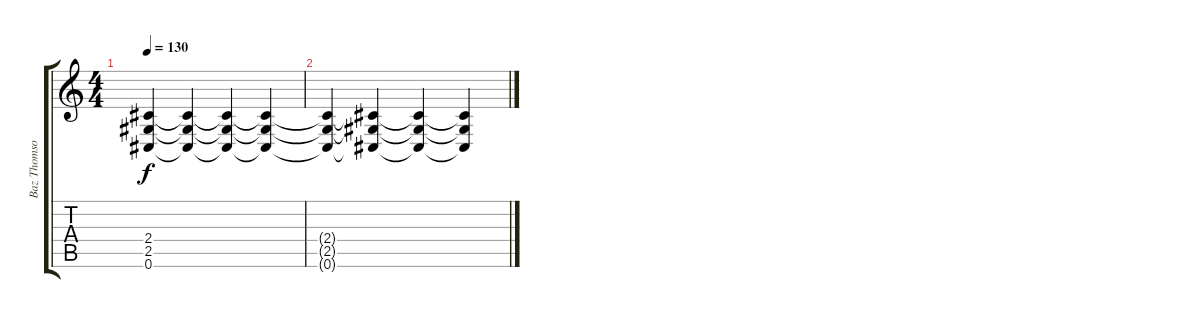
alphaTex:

\track ("Baz Thomson (Lead Guitar)" "Baz Thomso") {instrument distortionguitar}
\staff {score tabs}
\tuning (Db4 Ab3 E3 B2 Gb2 Db2) {hide}
\ts (4 4)
\tempo 130
\clef g2
\ks c
(2.4{t} 2.5{t} 0.6{t}).4{dy f} (2.4{t} 2.5{t} 0.6{t}).4 (2.4{t} 2.5{t} 0.6{t}).4 (2.4{t} 2.5{t} 0.6{t}).4 |
(2.4{t} 2.5{t} 0.6{t}).4 (2.4{t} 2.5{t} 0.6{t}).4 (2.4{t} 2.5{t} 0.6{t}).4 (2.4{t} 2.5{t} 0.6{t}).4
